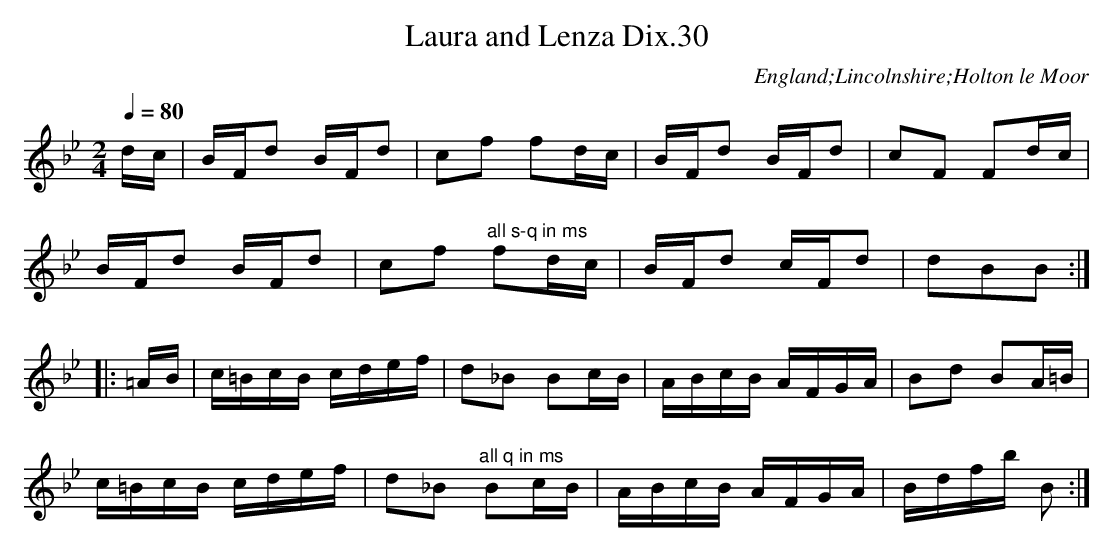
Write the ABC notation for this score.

X:1
T:Laura and Lenza Dix.30
M:2/4
L:1/8
Q:1/4=80
O:England;Lincolnshire;Holton le Moor
K:Bb
d/c/|B/F/d B/F/d|cf fd/c/|B/F/d B/F/d|cF Fd/c/|!
B/F/d B/F/d|cf "^all s-q in ms"fd/c/|B/F/d c/F/d|dBB:|!
|:=A/B/|c/=B/c/B/ c/d/e/f/|d_B Bc/B/|A/B/c/B/ A/F/G/A/|Bd BA/=B/|!
c/=B/c/B/ c/d/e/f/|d_B "^all q in ms"Bc/B/|A/B/c/B/ A/F/G/A/|B/d/f/b/ B:|
